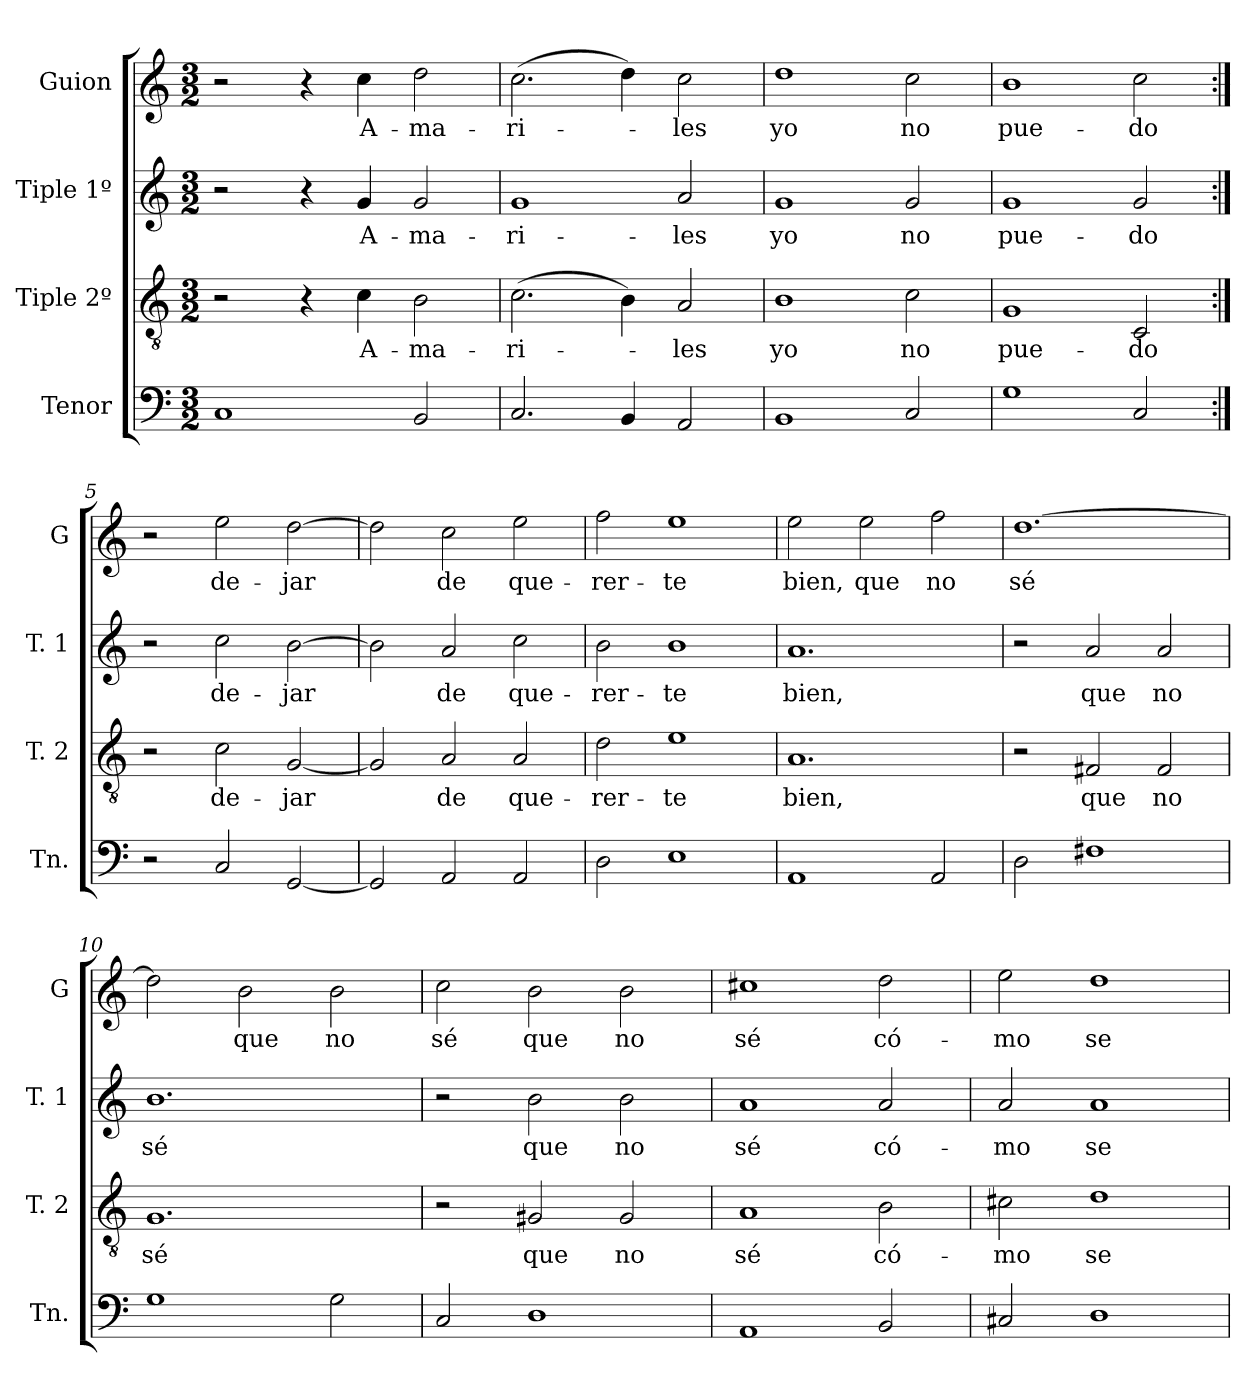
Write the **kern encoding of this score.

**kern	**kern	**text	**kern	**text	**kern	**text
*part4	*part3	*part3	*part2	*part2	*part1	*part1
*staff4	*staff3	*staff3	*staff2	*staff2	*staff1	*staff1
*I"Tenor	*I"Tiple 2º	*	*I"Tiple 1º	*	*I"Guion	*
*I'Tn.	*I'T. 2	*	*I'T. 1	*	*I'G	*
*clefF4	*clefGv2	*	*clefG2	*	*clefG2	*
*M3/2	*M3/2	*	*M3/2	*	*M3/2	*
=1	=1	=1	=1	=1	=1	=1
1C	2r	.	2r	.	2r	.
.	4r	.	4r	.	4r	.
.	4c	A-	4g	A-	4cc	A-
2BB	2B	-ma-	2g	-ma-	2dd	-ma-
=2	=2	=2	=2	=2	=2	=2
2.C	(2.c	-ri-	1g	-ri-	(2.cc	-ri-
4BB	4B)	.	.	.	4dd)	.
2AA	2A	-les	2a	-les	2cc	-les
=3	=3	=3	=3	=3	=3	=3
1BB	1B	yo	1g	yo	1dd	yo
2C	2c	no	2g	no	2cc	no
=4	=4	=4	=4	=4	=4	=4
1G	1G	pue-	1g	pue-	1b	pue-
2C	2C	-do	2g	-do	2cc	-do
=5:|!	=5:|!	=5:|!	=5:|!	=5:|!	=5:|!	=5:|!
2r	2r	.	2r	.	2r	.
2C	2c	de-	2cc	de-	2ee	de-
[2GG	[2G	-jar	[2b	-jar	[2dd	-jar
=6	=6	=6	=6	=6	=6	=6
2GG]	2G]	.	2b]	.	2dd]	.
2AA	2A	de	2a	de	2cc	de
2AA	2A	que-	2cc	que-	2ee	que-
=7	=7	=7	=7	=7	=7	=7
2D	2d	-rer-	2b	-rer-	2ff	-rer-
1E	1e	-te	1b	-te	1ee	-te
=8	=8	=8	=8	=8	=8	=8
1AA	1.A	bien,	1.a	bien,	2ee	bien,
.	.	.	.	.	2ee	que
2AA	.	.	.	.	2ff	no
=9	=9	=9	=9	=9	=9	=9
2D	2r	.	2r	.	[1.dd	sé
1F#X	2F#X	que	2a	que	.	.
.	2F#	no	2a	no	.	.
=10	=10	=10	=10	=10	=10	=10
1G	1.G	sé	1.b	sé	2dd]	.
.	.	.	.	.	2b	que
2G	.	.	.	.	2b	no
=11	=11	=11	=11	=11	=11	=11
2C	2r	.	2r	.	2cc	sé
1D	2G#X	que	2b	que	2b	que
.	2G#	no	2b	no	2b	no
=12	=12	=12	=12	=12	=12	=12
1AA	1A	sé	1a	sé	1cc#X	sé
2BB	2B	có-	2a	có-	2dd	có-
=13	=13	=13	=13	=13	=13	=13
2C#X	2c#X	-mo	2a	-mo	2ee	-mo
1D	1d	se	1a	se	1dd	se
=	=	=	=	=	=	=
*-	*-	*-	*-	*-	*-	*-
